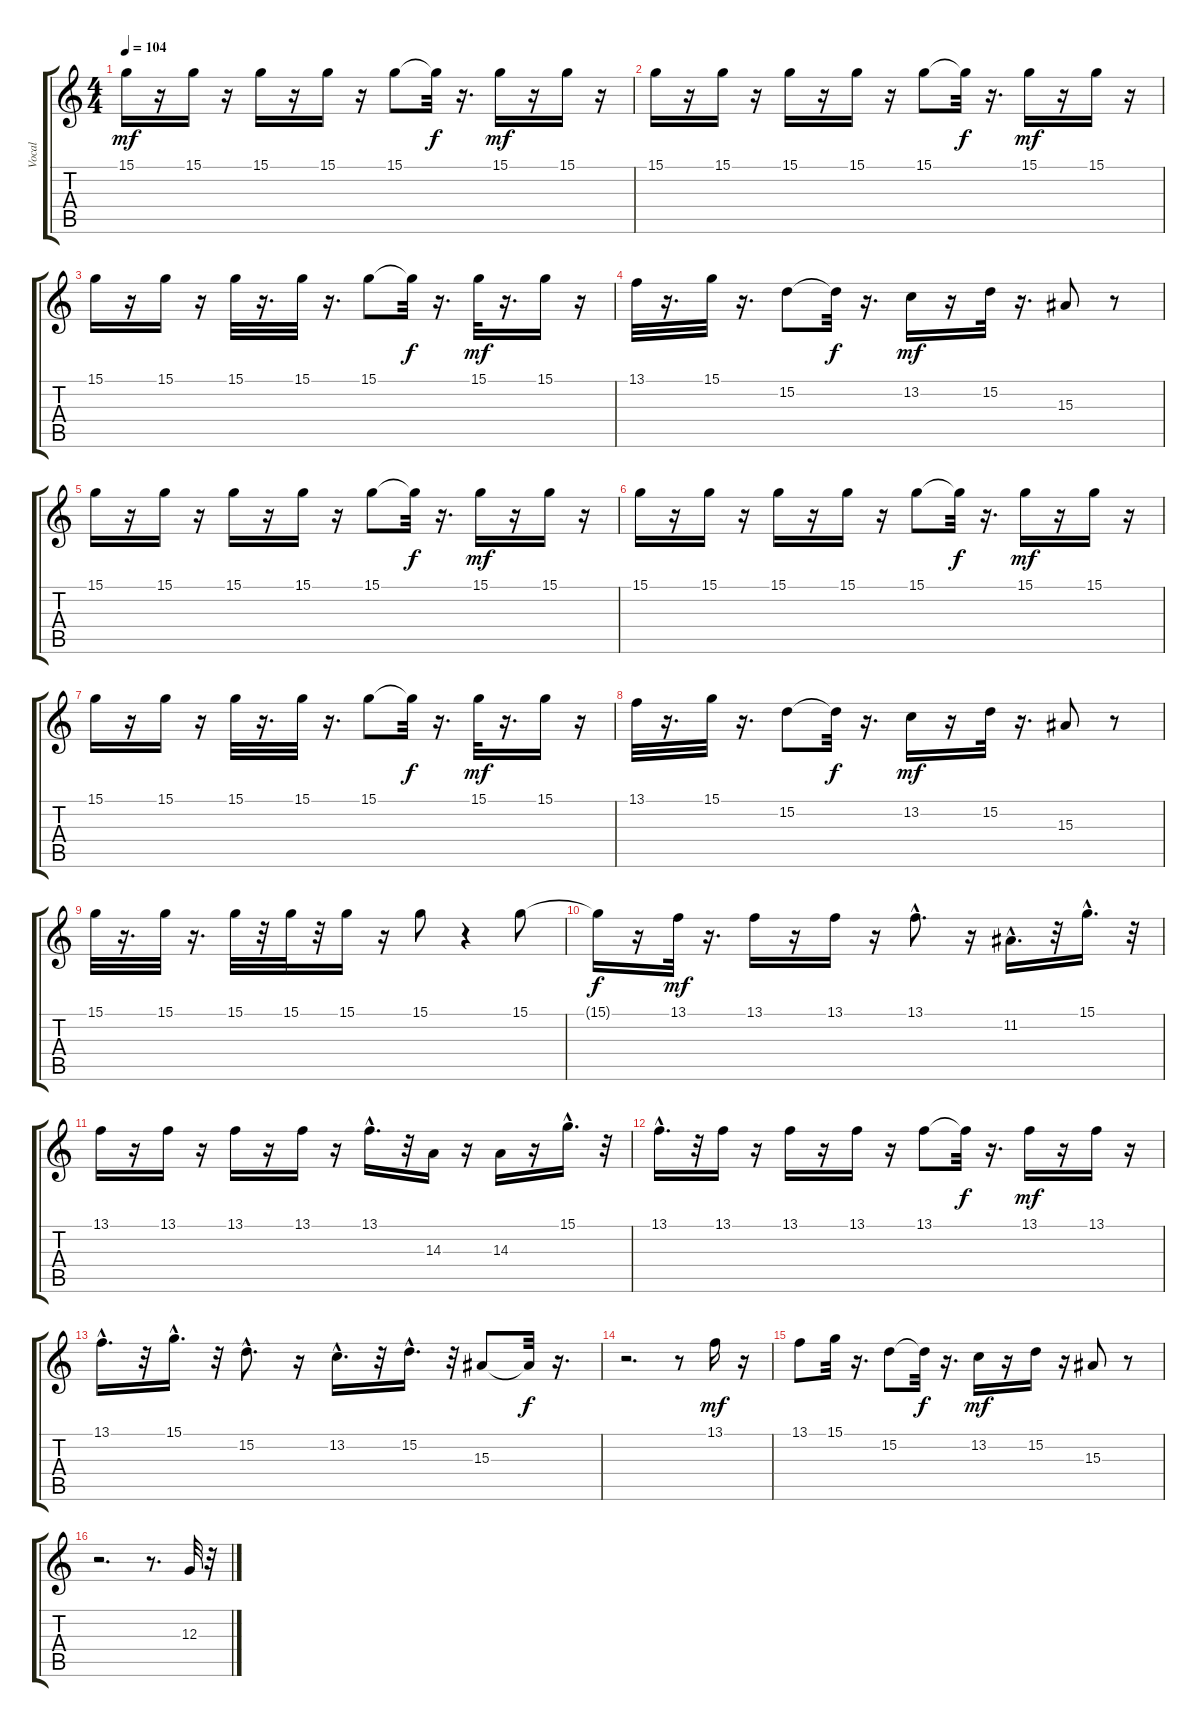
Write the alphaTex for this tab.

\track ("Vocal" "Vocal") {instrument lead3calliope}
\staff {score tabs}
\tuning (E4 B3 G3 D3 A2 E2) {hide}
\ts (4 4)
\tempo 104
\clef g2
\ks c
15.1.16{dy mf} r.16 15.1.16 r.16 15.1.16 r.16 15.1.16 r.16 15.1.8 15.1{t}.32{dy f} r.16{d} 15.1.16{dy mf} r.16 15.1.16 r.16 |
15.1.16 r.16 15.1.16 r.16 15.1.16 r.16 15.1.16 r.16 15.1.8 15.1{t}.32{dy f} r.16{d} 15.1.16{dy mf} r.16 15.1.16 r.16 |
15.1.16 r.16 15.1.16 r.16 15.1.32 r.16{d} 15.1.32 r.16{d} 15.1.8 15.1{t}.32{dy f} r.16{d} 15.1.32{dy mf} r.16{d} 15.1.16 r.16 |
13.1.32 r.16{d} 15.1.32 r.16{d} 15.2.8 15.2{t}.32{dy f} r.16{d} 13.2.16{dy mf} r.16 15.2.32 r.16{d} 15.3.8 r.8 |
15.1.16 r.16 15.1.16 r.16 15.1.16 r.16 15.1.16 r.16 15.1.8 15.1{t}.32{dy f} r.16{d} 15.1.16{dy mf} r.16 15.1.16 r.16 |
15.1.16 r.16 15.1.16 r.16 15.1.16 r.16 15.1.16 r.16 15.1.8 15.1{t}.32{dy f} r.16{d} 15.1.16{dy mf} r.16 15.1.16 r.16 |
15.1.16 r.16 15.1.16 r.16 15.1.32 r.16{d} 15.1.32 r.16{d} 15.1.8 15.1{t}.32{dy f} r.16{d} 15.1.32{dy mf} r.16{d} 15.1.16 r.16 |
13.1.32 r.16{d} 15.1.32 r.16{d} 15.2.8 15.2{t}.32{dy f} r.16{d} 13.2.16{dy mf} r.16 15.2.32 r.16{d} 15.3.8 r.8 |
15.1.32 r.16{d} 15.1.32 r.16{d} 15.1.32 r.32 15.1.32 r.32 15.1.16 r.16 15.1.8 r.4 15.1.8 |
15.1{t}.16{dy f} r.16 13.1.32{dy mf} r.16{d} 13.1.16 r.16 13.1.16 r.16 13.1{hac}.8{d} r.16 11.2{hac}.16{d} r.32 15.1{hac}.16{d} r.32 |
13.1.16 r.16 13.1.16 r.16 13.1.16 r.16 13.1.16 r.16 13.1{hac}.16{d} r.32 14.3.16 r.16 14.3.16 r.16 15.1{hac}.16{d} r.32 |
13.1{hac}.16{d} r.32 13.1.16 r.16 13.1.16 r.16 13.1.16 r.16 13.1.8 13.1{t}.32{dy f} r.16{d} 13.1.16{dy mf} r.16 13.1.16 r.16 |
13.1{hac}.16{d} r.32 15.1{hac}.16{d} r.32 15.2{hac}.8{d} r.16 13.2{hac}.16{d} r.32 15.2{hac}.16{d} r.32 15.3.8 15.3{t}.32{dy f} r.16{d} |
r.2{d} r.8 13.1.16{dy mf} r.16 |
13.1.8 15.1.32 r.16{d} 15.2.8 15.2{t}.32{dy f} r.16{d} 13.2.16{dy mf} r.16 15.2.16 r.16 15.3.8 r.8 |
r.2{d} r.8{d} 12.3.32 r.32
